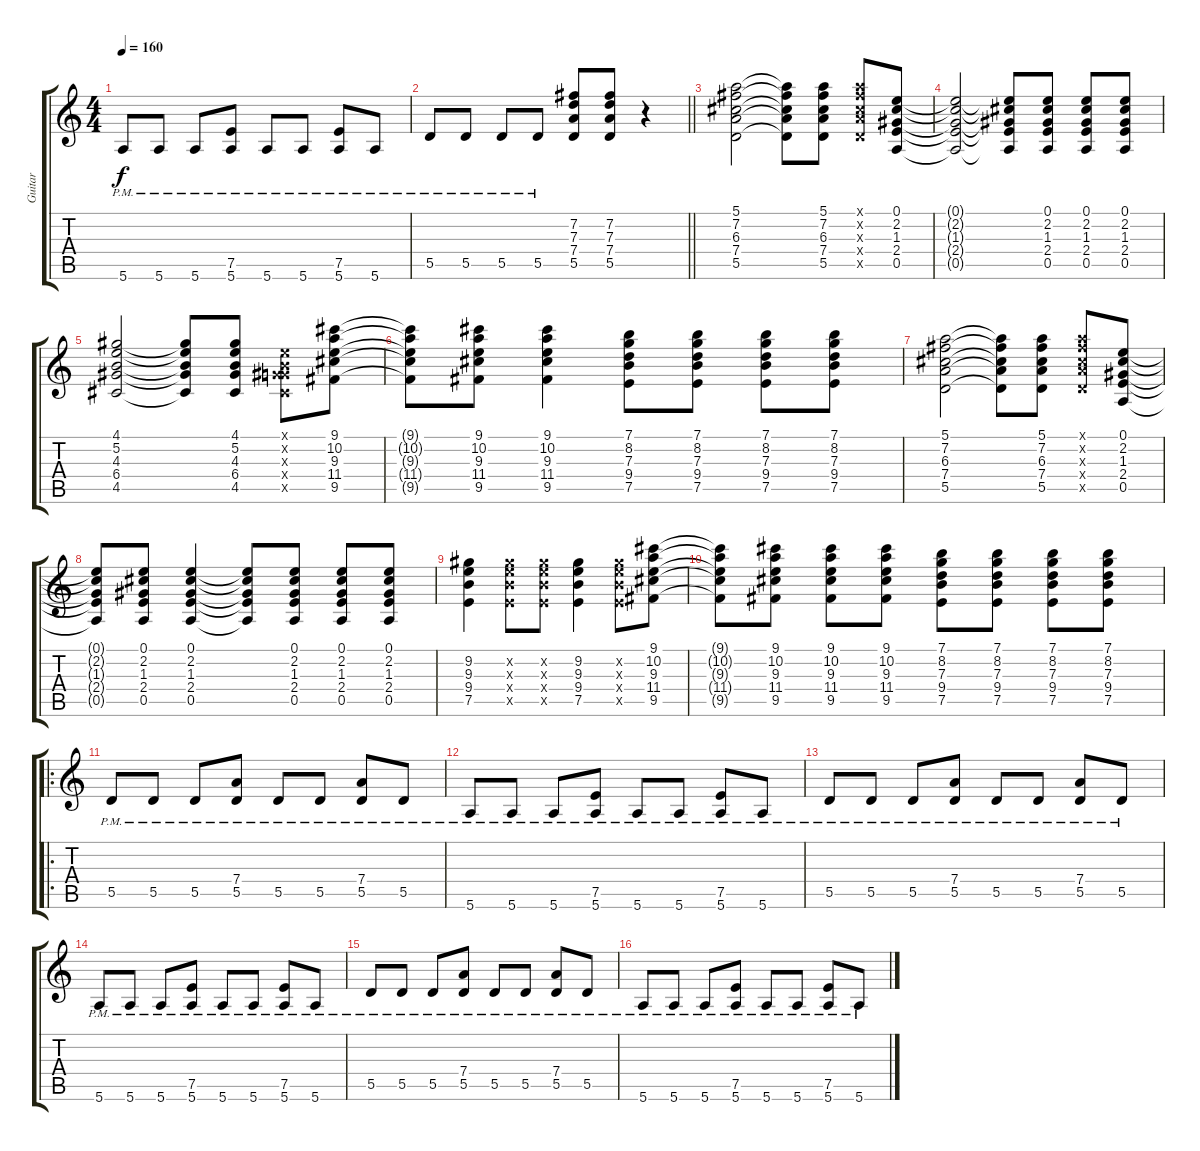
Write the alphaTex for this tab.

\track ("Guitar" "Guitar") {instrument electricguitarclean}
\staff {score tabs}
\tuning (E4 B3 G3 D3 A2 E2) {hide}
\ts (4 4)
\tempo 160
\clef g2
\ks c
5.6{pm}.8{dy f} 5.6{pm}.8 5.6{pm}.8 (7.5{pm} 5.6{pm}).8 5.6{pm}.8 5.6{pm}.8 (7.5{pm} 5.6{pm}).8 5.6{pm}.8 |
\barLineRight lightlight
5.5{pm}.8 5.5{pm}.8 5.5{pm}.8 5.5{pm}.8 (7.2 7.3 7.4 5.5).8 (7.2 7.3 7.4 5.5).8 r.4 |
(5.1 7.2 6.3 7.4 5.5).2 (5.1{t} 7.2{t} 6.3{t} 7.4{t} 5.5{t}).8 (5.1 7.2 6.3 7.4 5.5).8 (5.1{x} 7.2{x} 6.3{x} 7.4{x} 5.5{x}).8 (0.1 2.2 1.3 2.4 0.5).8 |
(0.1{t} 2.2{t} 1.3{t} 2.4{t} 0.5{t}).2 (0.1{t} 2.2{t} 1.3{t} 2.4{t} 0.5{t}).8 (0.1 2.2 1.3 2.4 0.5).8 (0.1 2.2 1.3 2.4 0.5).8 (0.1 2.2 1.3 2.4 0.5).8 |
(4.1 5.2 4.3 6.4 4.5).2 (4.1{t} 5.2{t} 4.3{t} 6.4{t} 4.5{t}).8 (4.1 5.2 4.3 6.4 4.5).8 (0.1{x} 0.2{x} 0.3{x} 6.4{x} 4.5{x}).8 (9.1 10.2 9.3 11.4 9.5).8 |
(9.1{t} 10.2{t} 9.3{t} 11.4{t} 9.5{t}).8 (9.1 10.2 9.3 11.4 9.5).8 (9.1 10.2 9.3 11.4 9.5).4 (7.1 8.2 7.3 9.4 7.5).8 (7.1 8.2 7.3 9.4 7.5).8 (7.1 8.2 7.3 9.4 7.5).8 (7.1 8.2 7.3 9.4 7.5).8 |
(5.1 7.2 6.3 7.4 5.5).2 (5.1{t} 7.2{t} 6.3{t} 7.4{t} 5.5{t}).8 (5.1 7.2 6.3 7.4 5.5).8 (5.1{x} 7.2{x} 6.3{x} 7.4{x} 5.5{x}).8 (0.1 2.2 1.3 2.4 0.5).8 |
(0.1{t} 2.2{t} 1.3{t} 2.4{t} 0.5{t}).8 (0.1 2.2 1.3 2.4 0.5).8 (0.1 2.2 1.3 2.4 0.5).4 (0.1{t} 2.2{t} 1.3{t} 2.4{t} 0.5{t}).8 (0.1 2.2 1.3 2.4 0.5).8 (0.1 2.2 1.3 2.4 0.5).8 (0.1 2.2 1.3 2.4 0.5).8 |
(9.2 9.3 9.4 7.5).4 (9.2{x} 9.3{x} 9.4{x} 7.5{x}).8 (9.2{x} 9.3{x} 9.4{x} 7.5{x}).8 (9.2 9.3 9.4 7.5).4 (9.2{x} 9.3{x} 9.4{x} 7.5{x}).8 (9.1 10.2 9.3 11.4 9.5).8 |
(9.1{t} 10.2{t} 9.3{t} 11.4{t} 9.5{t}).8 (9.1 10.2 9.3 11.4 9.5).8 (9.1 10.2 9.3 11.4 9.5).8 (9.1 10.2 9.3 11.4 9.5).8 (7.1 8.2 7.3 9.4 7.5).8 (7.1 8.2 7.3 9.4 7.5).8 (7.1 8.2 7.3 9.4 7.5).8 (7.1 8.2 7.3 9.4 7.5).8 |
\ro
5.5{pm}.8 5.5{pm}.8 5.5{pm}.8 (7.4{pm} 5.5{pm}).8 5.5{pm}.8 5.5{pm}.8 (7.4{pm} 5.5{pm}).8 5.5{pm}.8 |
5.6{pm}.8 5.6{pm}.8 5.6{pm}.8 (7.5{pm} 5.6{pm}).8 5.6{pm}.8 5.6{pm}.8 (7.5{pm} 5.6{pm}).8 5.6{pm}.8 |
5.5{pm}.8 5.5{pm}.8 5.5{pm}.8 (7.4{pm} 5.5{pm}).8 5.5{pm}.8 5.5{pm}.8 (7.4{pm} 5.5{pm}).8 5.5{pm}.8 |
5.6{pm}.8 5.6{pm}.8 5.6{pm}.8 (7.5{pm} 5.6{pm}).8 5.6{pm}.8 5.6{pm}.8 (7.5{pm} 5.6{pm}).8 5.6{pm}.8 |
5.5{pm}.8 5.5{pm}.8 5.5{pm}.8 (7.4{pm} 5.5{pm}).8 5.5{pm}.8 5.5{pm}.8 (7.4{pm} 5.5{pm}).8 5.5{pm}.8 |
5.6{pm}.8 5.6{pm}.8 5.6{pm}.8 (7.5{pm} 5.6{pm}).8 5.6{pm}.8 5.6{pm}.8 (7.5{pm} 5.6{pm}).8 5.6{pm}.8
